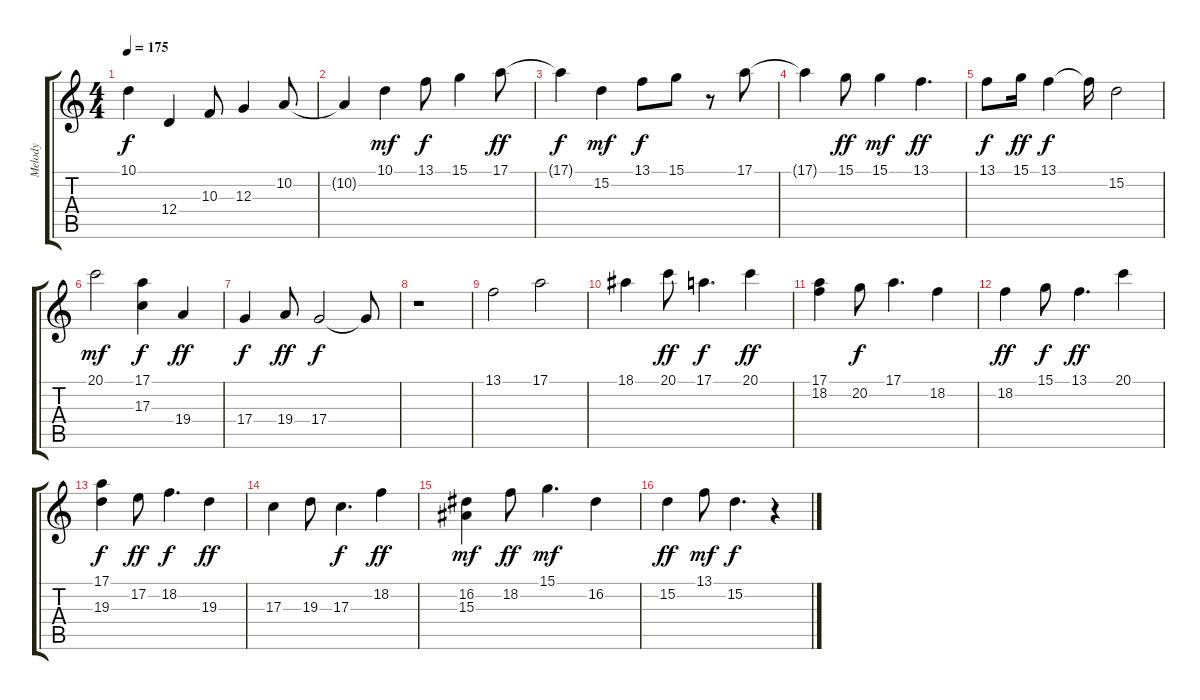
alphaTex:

\track ("Melody" "Melody") {instrument flute}
\staff {score tabs}
\tuning (E4 B3 G3 D3 A2 E2) {hide}
\ts (4 4)
\tempo 175
\clef g2
\ks c
10.1.4{dy f} 12.4.4 10.3.8 12.3.4 10.2.8 |
10.2{t}.4 10.1.4{dy mf} 13.1.8{dy f} 15.1.4 17.1.8{dy ff} |
17.1{t}.4{dy f} 15.2.4{dy mf} 13.1.8{dy f} 15.1.8 r.8 17.1.8 |
17.1{t}.4 15.1.8{dy ff} 15.1.4{dy mf} 13.1.4{d dy ff} |
13.1.8{dy f} 15.1.16{dy ff} 13.1.4{dy f} 13.1{t}.16 15.2.2 |
20.1.2{dy mf} (17.1 17.3).4{dy f} 19.4.4{dy ff} |
17.4.4{dy f} 19.4.8{dy ff} 17.4.2{dy f} 17.4{t}.8 |
r.1 |
13.1.2 17.1.2 |
18.1.4 20.1.8{dy ff} 17.1.4{d dy f} 20.1.4{dy ff} |
(17.1 18.2).4 20.2.8{dy f} 17.1.4{d} 18.2.4 |
18.2.4{dy ff} 15.1.8{dy f} 13.1.4{d dy ff} 20.1.4 |
(17.1 19.3).4{dy f} 17.2.8{dy ff} 18.2.4{d dy f} 19.3.4{dy ff} |
17.3.4 19.3.8 17.3.4{d dy f} 18.2.4{dy ff} |
(16.2 15.3).4{dy mf} 18.2.8{dy ff} 15.1.4{d dy mf} 16.2.4 |
15.2.4{dy ff} 13.1.8{dy mf} 15.2.4{d dy f} r.4
